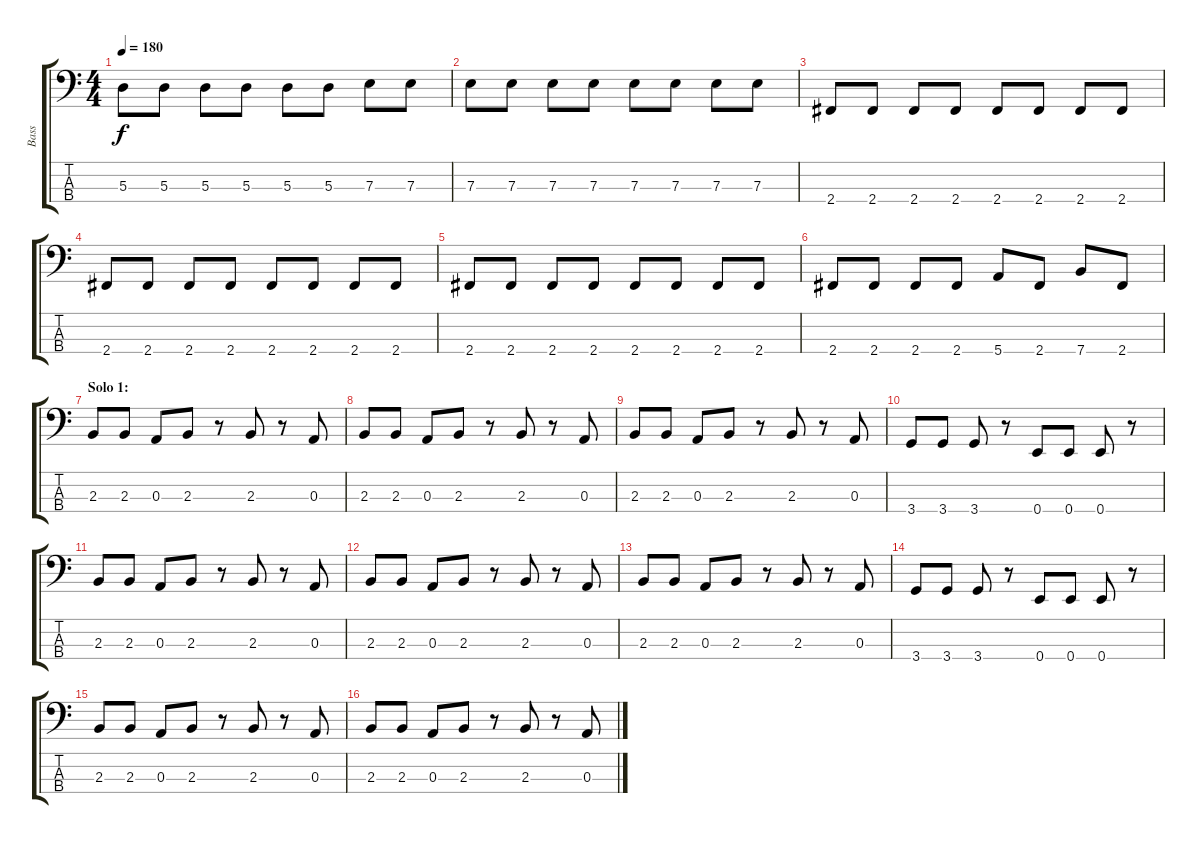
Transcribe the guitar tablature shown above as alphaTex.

\track ("Bass" "Bass") {instrument electricbasspick}
\staff {score tabs}
\tuning (G2 D2 A1 E1) {hide}
\ts (4 4)
\tempo 180
\clef f4
\ks c
5.3.8{dy f} 5.3.8 5.3.8 5.3.8 5.3.8 5.3.8 7.3.8 7.3.8 |
7.3.8 7.3.8 7.3.8 7.3.8 7.3.8 7.3.8 7.3.8 7.3.8 |
2.4.8 2.4.8 2.4.8 2.4.8 2.4.8 2.4.8 2.4.8 2.4.8 |
2.4.8 2.4.8 2.4.8 2.4.8 2.4.8 2.4.8 2.4.8 2.4.8 |
2.4.8 2.4.8 2.4.8 2.4.8 2.4.8 2.4.8 2.4.8 2.4.8 |
2.4.8 2.4.8 2.4.8 2.4.8 5.4.8 2.4.8 7.4.8 2.4.8 |
\section ("" "Solo 1:")
2.3.8 2.3.8 0.3.8 2.3.8 r.8 2.3.8 r.8 0.3.8 |
2.3.8 2.3.8 0.3.8 2.3.8 r.8 2.3.8 r.8 0.3.8 |
2.3.8 2.3.8 0.3.8 2.3.8 r.8 2.3.8 r.8 0.3.8 |
3.4.8 3.4.8 3.4.8 r.8 0.4.8 0.4.8 0.4.8 r.8 |
2.3.8 2.3.8 0.3.8 2.3.8 r.8 2.3.8 r.8 0.3.8 |
2.3.8 2.3.8 0.3.8 2.3.8 r.8 2.3.8 r.8 0.3.8 |
2.3.8 2.3.8 0.3.8 2.3.8 r.8 2.3.8 r.8 0.3.8 |
3.4.8 3.4.8 3.4.8 r.8 0.4.8 0.4.8 0.4.8 r.8 |
2.3.8 2.3.8 0.3.8 2.3.8 r.8 2.3.8 r.8 0.3.8 |
2.3.8 2.3.8 0.3.8 2.3.8 r.8 2.3.8 r.8 0.3.8
